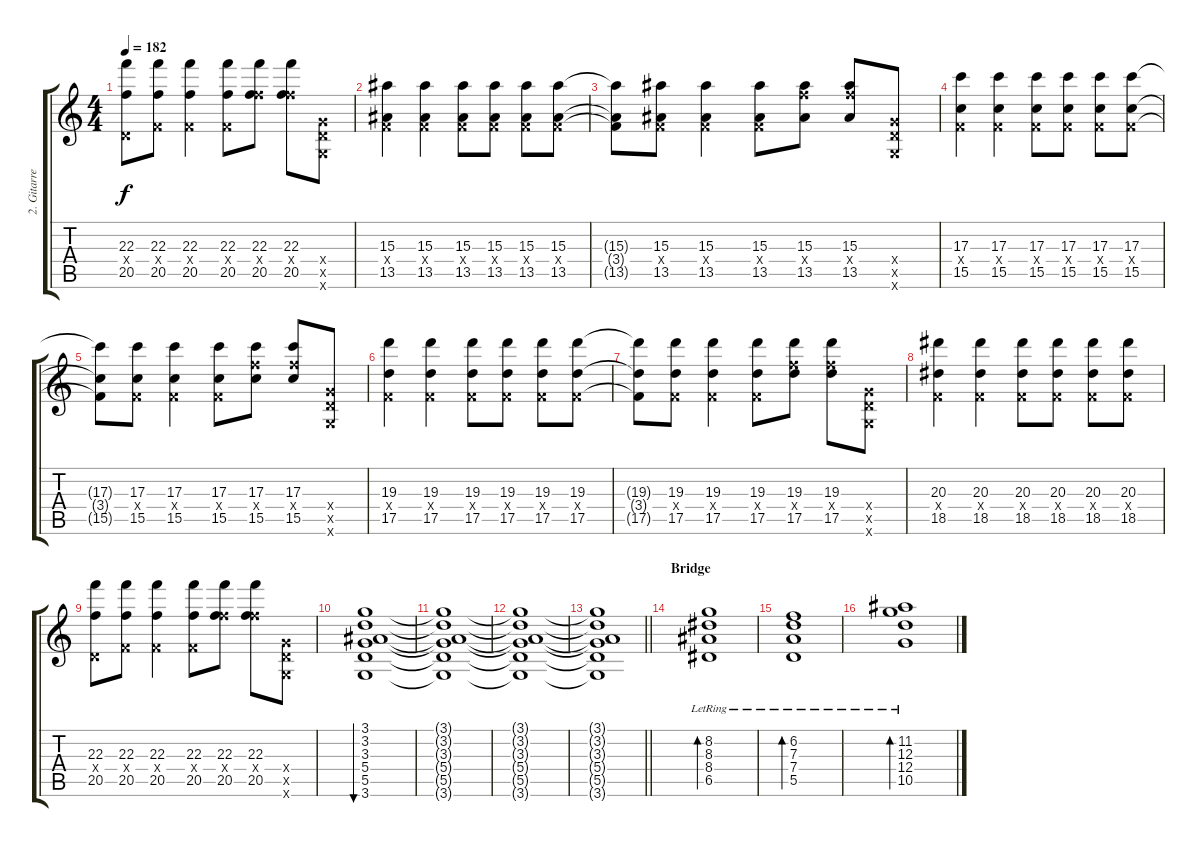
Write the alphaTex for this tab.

\track ("2. Gitarre" "2. Gitarre") {instrument distortionguitar}
\staff {score tabs}
\tuning (E4 B3 G3 D3 A2 E2) {hide}
\ts (4 4)
\tempo 182
\clef g2
\ks c
(22.3 0.4{x} 20.5).8{dy f} (22.3 3.4{x} 20.5).8 (22.3 3.4{x} 20.5).4 (22.3 3.4{x} 20.5).8 (22.3 15.4{x} 20.5).8 (22.3 15.4{x} 20.5).8 (5.4{x} 5.5{x} 3.6{x}).8 |
(15.3 3.4{x} 13.5).4 (15.3 3.4{x} 13.5).4 (15.3 3.4{x} 13.5).8 (15.3 3.4{x} 13.5).8 (15.3 3.4{x} 13.5).8 (15.3 3.4{x} 13.5).8 |
(15.3{t} 3.4{t} 13.5{t}).8 (15.3 3.4{x} 13.5).8 (15.3 3.4{x} 13.5).4 (15.3 3.4{x} 13.5).8 (15.3 15.4{x} 13.5).8 (15.3 15.4{x} 13.5).8 (5.4{x} 5.5{x} 3.6{x}).8 |
(17.3 3.4{x} 15.5).4 (17.3 3.4{x} 15.5).4 (17.3 3.4{x} 15.5).8 (17.3 3.4{x} 15.5).8 (17.3 3.4{x} 15.5).8 (17.3 3.4{x} 15.5).8 |
(17.3{t} 3.4{t} 15.5{t}).8 (17.3 3.4{x} 15.5).8 (17.3 3.4{x} 15.5).4 (17.3 3.4{x} 15.5).8 (17.3 15.4{x} 15.5).8 (17.3 15.4{x} 15.5).8 (5.4{x} 5.5{x} 3.6{x}).8 |
(19.3 3.4{x} 17.5).4 (19.3 3.4{x} 17.5).4 (19.3 3.4{x} 17.5).8 (19.3 3.4{x} 17.5).8 (19.3 3.4{x} 17.5).8 (19.3 3.4{x} 17.5).8 |
(19.3{t} 3.4{t} 17.5{t}).8 (19.3 3.4{x} 17.5).8 (19.3 3.4{x} 17.5).4 (19.3 3.4{x} 17.5).8 (19.3 15.4{x} 17.5).8 (19.3 15.4{x} 17.5).8 (5.4{x} 5.5{x} 3.6{x}).8 |
(20.3 3.4{x} 18.5).4 (20.3 3.4{x} 18.5).4 (20.3 3.4{x} 18.5).8 (20.3 3.4{x} 18.5).8 (20.3 3.4{x} 18.5).8 (20.3 3.4{x} 18.5).8 |
(22.3 0.4{x} 20.5).8 (22.3 3.4{x} 20.5).8 (22.3 3.4{x} 20.5).4 (22.3 3.4{x} 20.5).8 (22.3 15.4{x} 20.5).8 (22.3 15.4{x} 20.5).8 (5.4{x} 5.5{x} 3.6{x}).8 |
(3.1 3.2 3.3 5.4 5.5 3.6).1{bu 480} |
(3.1{t} 3.2{t} 3.3{t} 5.4{t} 5.5{t} 3.6{t}).1 |
(3.1{t} 3.2{t} 3.3{t} 5.4{t} 5.5{t} 3.6{t}).1 |
\barLineRight lightlight
(3.1{t} 3.2{t} 3.3{t} 5.4{t} 5.5{t} 3.6{t}).1 |
\section ("" "Bridge")
(8.2{lr} 8.3{lr} 8.4{lr} 6.5{lr}).1{bd 240} |
(6.2{lr} 7.3{lr} 7.4{lr} 5.5{lr}).1{bd 240} |
(11.2{lr} 12.3{lr} 12.4{lr} 10.5{lr}).1{bd 240}
